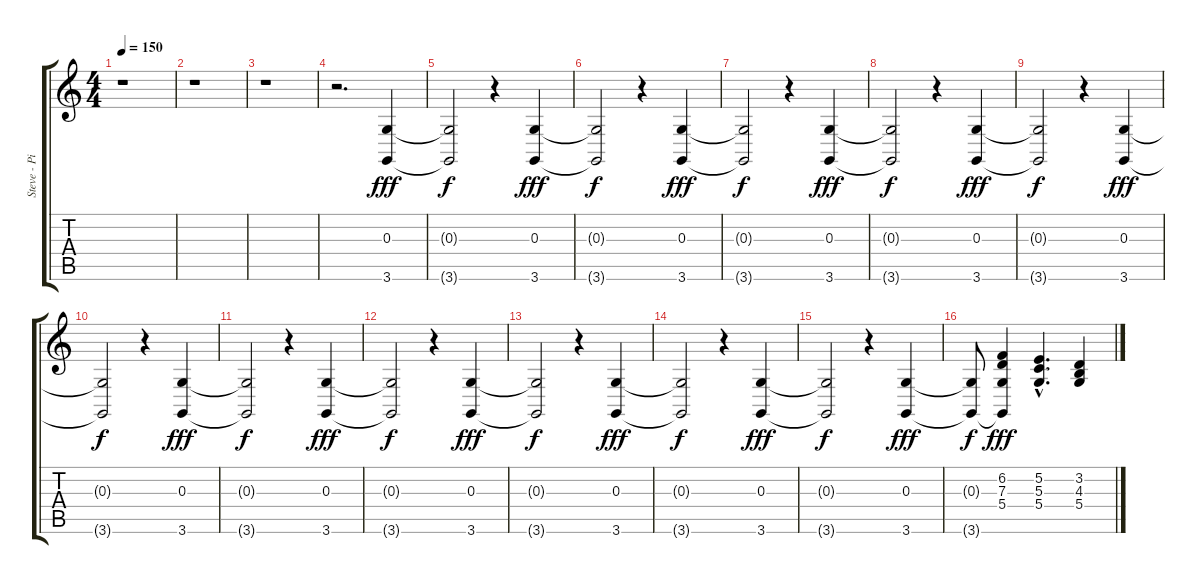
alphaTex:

\track ("Steve - Piano" "Steve - Pi") {instrument acousticgrandpiano}
\staff {score tabs}
\tuning (E4 B3 G3 D3 A2 E2) {hide}
\ts (4 4)
\tempo 150
\clef g2
\ks c
r.1{dy fff instrument acousticgrandpiano} |
r.1 |
r.1 |
r.2{d} (0.3 3.6).4 |
(0.3{t} 3.6{t}).2{dy f} r.4 (0.3 3.6).4{dy fff} |
(0.3{t} 3.6{t}).2{dy f} r.4 (0.3 3.6).4{dy fff} |
(0.3{t} 3.6{t}).2{dy f} r.4 (0.3 3.6).4{dy fff} |
(0.3{t} 3.6{t}).2{dy f} r.4 (0.3 3.6).4{dy fff} |
(0.3{t} 3.6{t}).2{dy f} r.4 (0.3 3.6).4{dy fff} |
(0.3{t} 3.6{t}).2{dy f} r.4 (0.3 3.6).4{dy fff} |
(0.3{t} 3.6{t}).2{dy f} r.4 (0.3 3.6).4{dy fff} |
(0.3{t} 3.6{t}).2{dy f} r.4 (0.3 3.6).4{dy fff} |
(0.3{t} 3.6{t}).2{dy f} r.4 (0.3 3.6).4{dy fff} |
(0.3{t} 3.6{t}).2{dy f} r.4 (0.3 3.6).4{dy fff} |
(0.3{t} 3.6{t}).2{dy f} r.4 (0.3 3.6).4{dy fff} |
(0.3{t} 3.6{t}).8{dy f} (6.2 7.3 5.4 3.6{t}).4{dy fff} (5.2{hac} 5.3{hac} 5.4{hac}).4{d} (3.2 4.3 5.4).4
